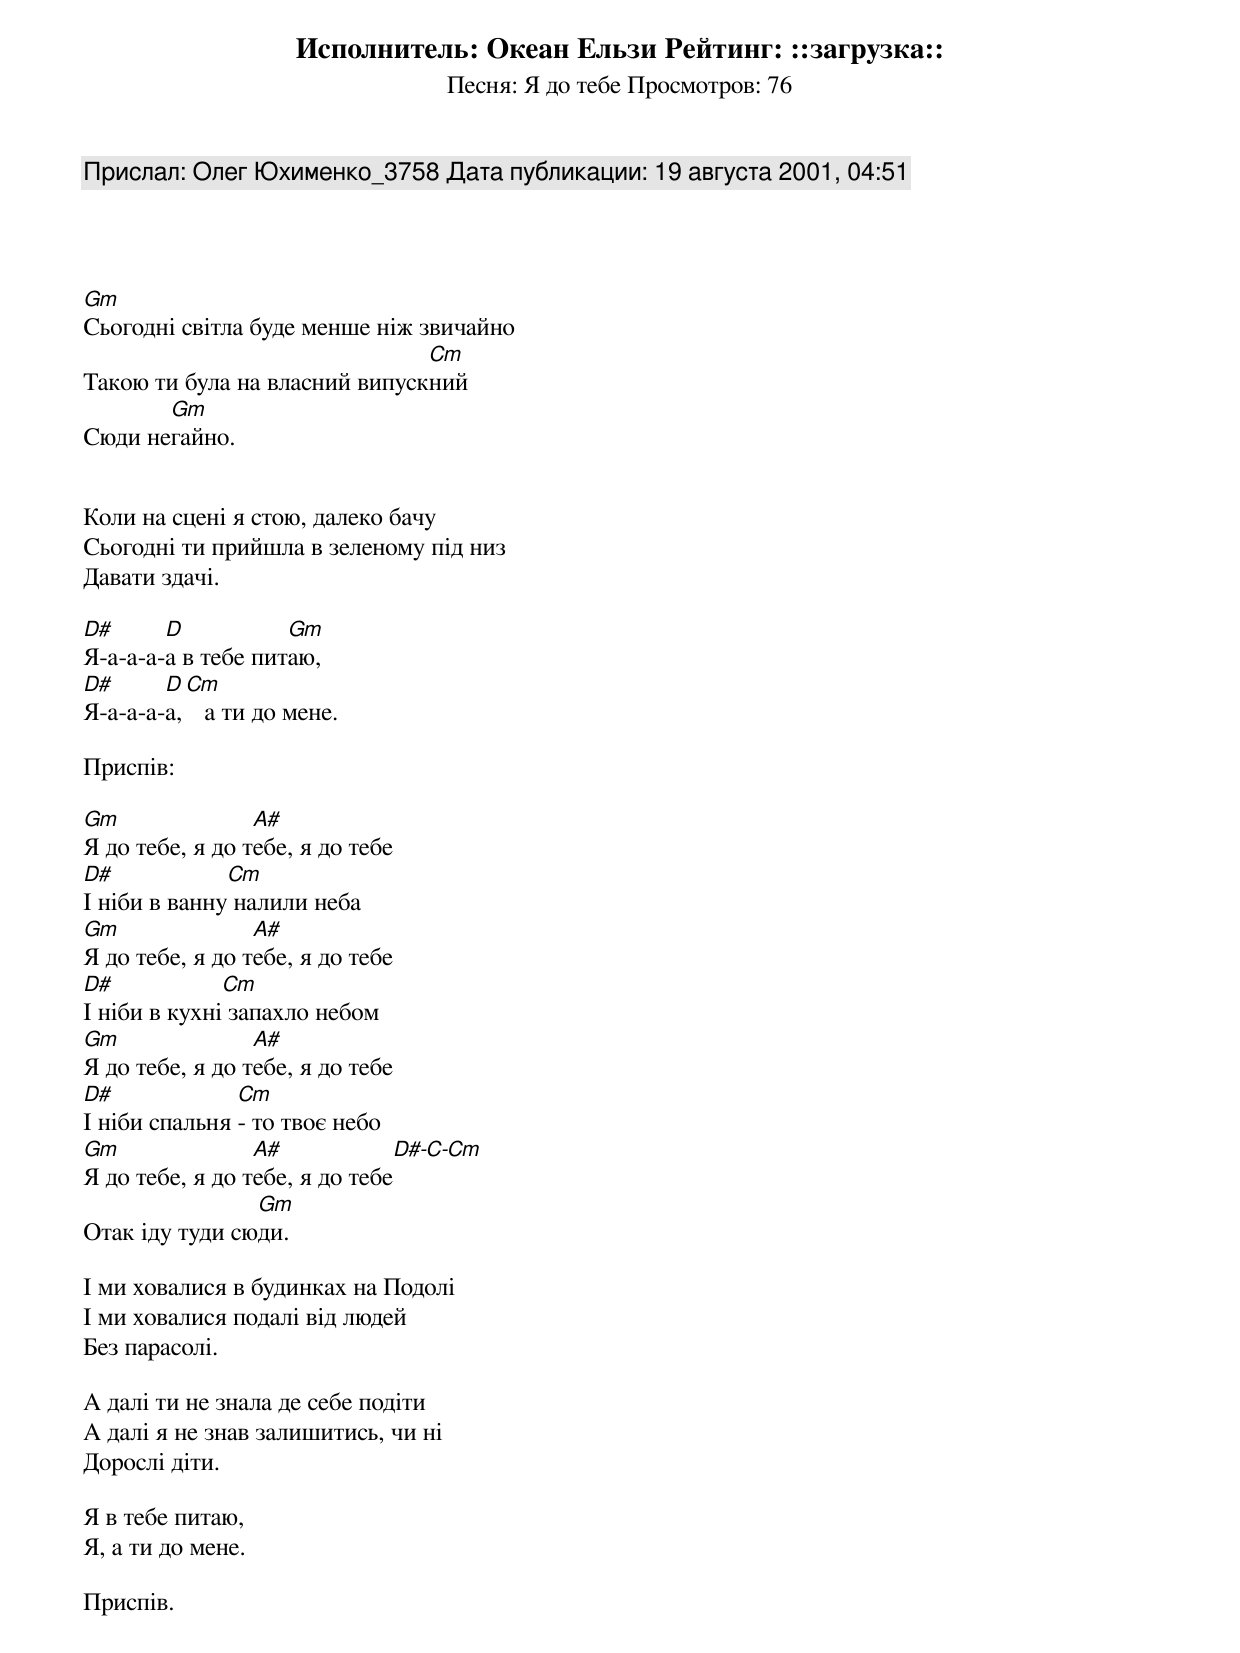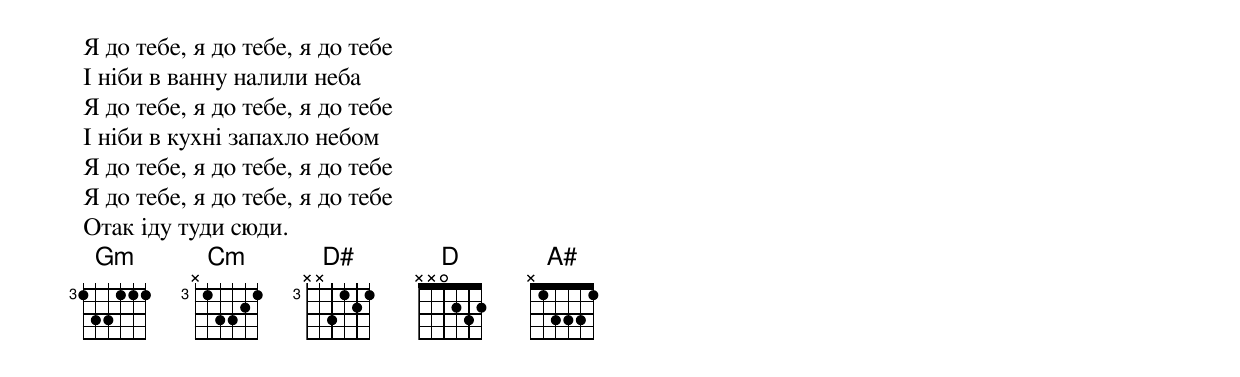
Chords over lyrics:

Исполнитель: Океан Ельзи Рейтинг: ::загрузка::
Песня: Я до тебе Просмотров: 76
Прислал: Олег Юхименко_3758 Дата публикации: 19 августа 2001, 04:51




Gm
Сьогодні світла буде менше ніж звичайно
                               Cm
Такою ти була на власний випускний
       Gm
Сюди негайно.


Коли на сцені я стою, далеко бачу
Сьогодні ти прийшла в зеленому під низ
Давати здачі.

D#      D           Gm
Я-а-а-а-а в тебе питаю,
D#      D Cm
Я-а-а-а-а,   а ти до мене.

Приспів:

Gm               A#
Я до тебе, я до тебе, я до тебе
D#            Cm
І ніби в ванну налили неба
Gm               A#
Я до тебе, я до тебе, я до тебе
D#            Cm
І ніби в кухні запахло небом
Gm               A#
Я до тебе, я до тебе, я до тебе
D#             Cm
І ніби спальня - то твоє небо
Gm               A#             D#-C-Cm
Я до тебе, я до тебе, я до тебе
                Gm
Отак іду туди сюди.

І ми ховалися в будинках на Подолі
І ми ховалися подалі від людей
Без парасолі.

А далі ти не знала де себе подіти
А далі я не знав залишитись, чи ні
Дорослі діти.

Я в тебе питаю,
Я, а ти до мене.

Приспів.

Я до тебе, я до тебе, я до тебе
І ніби в ванну налили неба
Я до тебе, я до тебе, я до тебе
І ніби в кухні запахло небом
Я до тебе, я до тебе, я до тебе
Я до тебе, я до тебе, я до тебе
Отак іду туди сюди.
